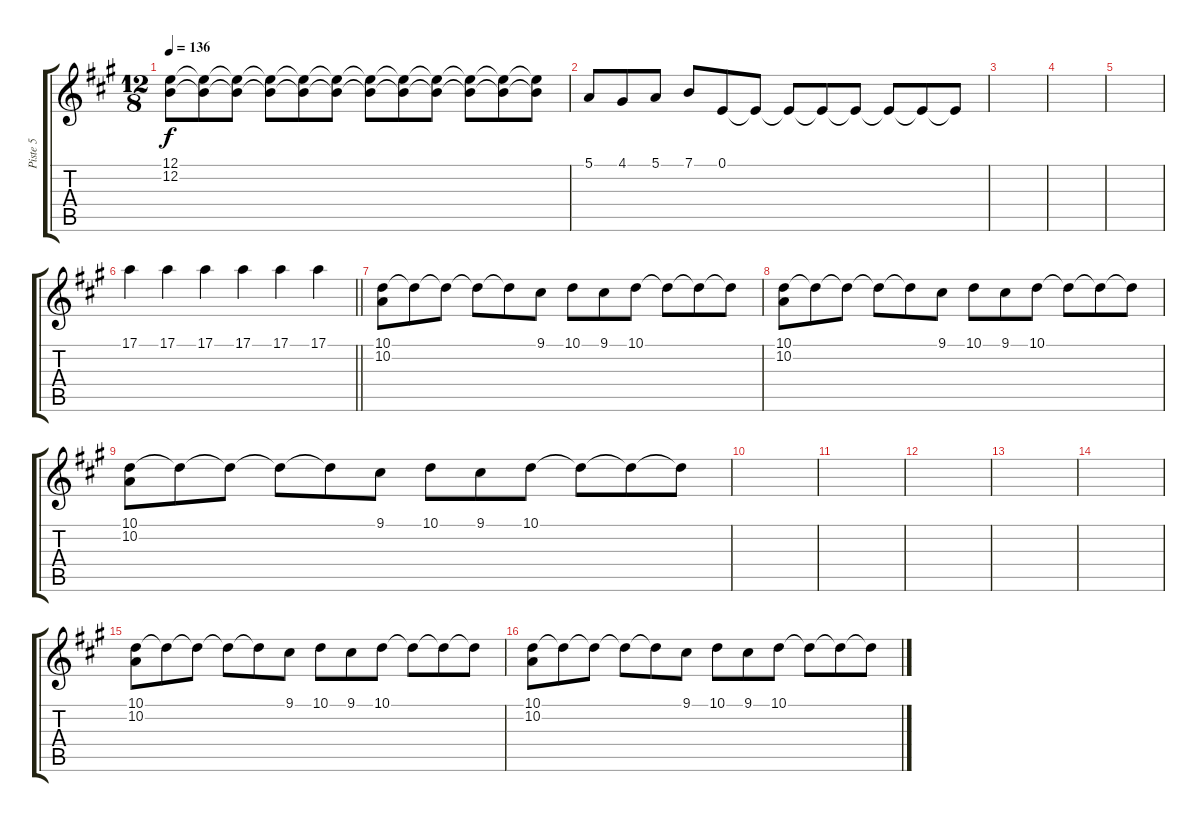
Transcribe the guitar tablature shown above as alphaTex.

\track ("Piste 5" "Piste 5") {instrument brasssection}
\staff {score tabs}
\tuning (E4 B3 G3 D3 A2 E2) {hide}
\ts (12 8)
\tempo 136
\clef g2
\ks a
(12.1 12.2).8{dy f} (12.1{t} 12.2{t}).8 (12.1{t} 12.2{t}).8 (12.1{t} 12.2{t}).8 (12.1{t} 12.2{t}).8 (12.1{t} 12.2{t}).8 (12.1{t} 12.2{t}).8 (12.1{t} 12.2{t}).8 (12.1{t} 12.2{t}).8 (12.1{t} 12.2{t}).8 (12.1{t} 12.2{t}).8 (12.1{t} 12.2{t}).8 |
5.1.8 4.1.8 5.1.8 7.1.8 0.1.8 0.1{t}.8 0.1{t}.8 0.1{t}.8 0.1{t}.8 0.1{t}.8 0.1{t}.8 0.1{t}.8 |
|
|
|
\barLineRight lightlight
17.1.4 17.1.4 17.1.4 17.1.4 17.1.4 17.1.4 |
(10.1 10.2).8 10.1{t}.8 10.1{t}.8 10.1{t}.8 10.1{t}.8 9.1.8 10.1.8 9.1.8 10.1.8 10.1{t}.8 10.1{t}.8 10.1{t}.8 |
(10.1 10.2).8 10.1{t}.8 10.1{t}.8 10.1{t}.8 10.1{t}.8 9.1.8 10.1.8 9.1.8 10.1.8 10.1{t}.8 10.1{t}.8 10.1{t}.8 |
(10.1 10.2).8 10.1{t}.8 10.1{t}.8 10.1{t}.8 10.1{t}.8 9.1.8 10.1.8 9.1.8 10.1.8 10.1{t}.8 10.1{t}.8 10.1{t}.8 |
|
|
|
|
|
(10.1 10.2).8 10.1{t}.8 10.1{t}.8 10.1{t}.8 10.1{t}.8 9.1.8 10.1.8 9.1.8 10.1.8 10.1{t}.8 10.1{t}.8 10.1{t}.8 |
(10.1 10.2).8 10.1{t}.8 10.1{t}.8 10.1{t}.8 10.1{t}.8 9.1.8 10.1.8 9.1.8 10.1.8 10.1{t}.8 10.1{t}.8 10.1{t}.8
